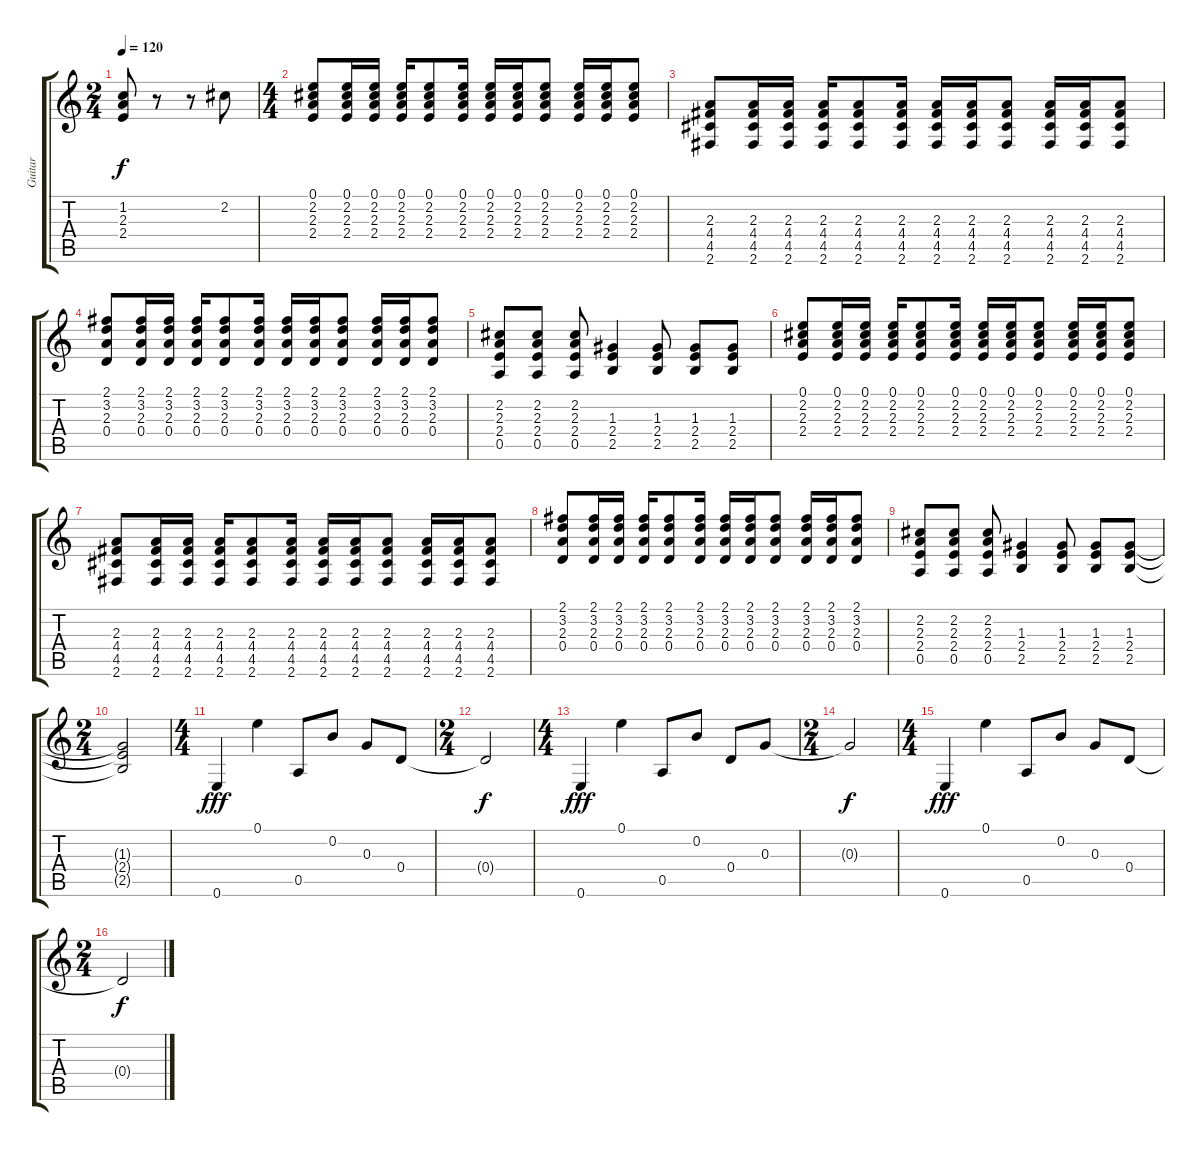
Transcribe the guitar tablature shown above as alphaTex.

\track ("Guitar" "Guitar") {instrument acousticguitarnylon}
\staff {score tabs}
\tuning (E4 B3 G3 D3 A2 E2) {hide}
\ts (2 4)
\tempo 120
\clef g2
\ks c
(1.2{t} 2.3{t} 2.4{t}).8{dy f} r.8 r.8 2.2.8 |
\ts (4 4)
(0.1 2.2 2.3 2.4).8 (0.1 2.2 2.3 2.4).16 (0.1 2.2 2.3 2.4).16 (0.1 2.2 2.3 2.4).16 (0.1 2.2 2.3 2.4).8 (0.1 2.2 2.3 2.4).16 (0.1 2.2 2.3 2.4).16 (0.1 2.2 2.3 2.4).16 (0.1 2.2 2.3 2.4).8 (0.1 2.2 2.3 2.4).16 (0.1 2.2 2.3 2.4).16 (0.1 2.2 2.3 2.4).8 |
(2.3 4.4 4.5 2.6).8 (2.3 4.4 4.5 2.6).16 (2.3 4.4 4.5 2.6).16 (2.3 4.4 4.5 2.6).16 (2.3 4.4 4.5 2.6).8 (2.3 4.4 4.5 2.6).16 (2.3 4.4 4.5 2.6).16 (2.3 4.4 4.5 2.6).16 (2.3 4.4 4.5 2.6).8 (2.3 4.4 4.5 2.6).16 (2.3 4.4 4.5 2.6).16 (2.3 4.4 4.5 2.6).8 |
(2.1 3.2 2.3 0.4).8 (2.1 3.2 2.3 0.4).16 (2.1 3.2 2.3 0.4).16 (2.1 3.2 2.3 0.4).16 (2.1 3.2 2.3 0.4).8 (2.1 3.2 2.3 0.4).16 (2.1 3.2 2.3 0.4).16 (2.1 3.2 2.3 0.4).16 (2.1 3.2 2.3 0.4).8 (2.1 3.2 2.3 0.4).16 (2.1 3.2 2.3 0.4).16 (2.1 3.2 2.3 0.4).8 |
(2.2 2.3 2.4 0.5).8 (2.2 2.3 2.4 0.5).8 (2.2 2.3 2.4 0.5).8 (1.3 2.4 2.5).4 (1.3 2.4 2.5).8 (1.3 2.4 2.5).8 (1.3 2.4 2.5).8 |
(0.1 2.2 2.3 2.4).8 (0.1 2.2 2.3 2.4).16 (0.1 2.2 2.3 2.4).16 (0.1 2.2 2.3 2.4).16 (0.1 2.2 2.3 2.4).8 (0.1 2.2 2.3 2.4).16 (0.1 2.2 2.3 2.4).16 (0.1 2.2 2.3 2.4).16 (0.1 2.2 2.3 2.4).8 (0.1 2.2 2.3 2.4).16 (0.1 2.2 2.3 2.4).16 (0.1 2.2 2.3 2.4).8 |
(2.3 4.4 4.5 2.6).8 (2.3 4.4 4.5 2.6).16 (2.3 4.4 4.5 2.6).16 (2.3 4.4 4.5 2.6).16 (2.3 4.4 4.5 2.6).8 (2.3 4.4 4.5 2.6).16 (2.3 4.4 4.5 2.6).16 (2.3 4.4 4.5 2.6).16 (2.3 4.4 4.5 2.6).8 (2.3 4.4 4.5 2.6).16 (2.3 4.4 4.5 2.6).16 (2.3 4.4 4.5 2.6).8 |
(2.1 3.2 2.3 0.4).8 (2.1 3.2 2.3 0.4).16 (2.1 3.2 2.3 0.4).16 (2.1 3.2 2.3 0.4).16 (2.1 3.2 2.3 0.4).8 (2.1 3.2 2.3 0.4).16 (2.1 3.2 2.3 0.4).16 (2.1 3.2 2.3 0.4).16 (2.1 3.2 2.3 0.4).8 (2.1 3.2 2.3 0.4).16 (2.1 3.2 2.3 0.4).16 (2.1 3.2 2.3 0.4).8 |
(2.2 2.3 2.4 0.5).8 (2.2 2.3 2.4 0.5).8 (2.2 2.3 2.4 0.5).8 (1.3 2.4 2.5).4 (1.3 2.4 2.5).8 (1.3 2.4 2.5).8 (1.3 2.4 2.5).8 |
\ts (2 4)
(1.3{t} 2.4{t} 2.5{t}).2 |
\ts (4 4)
0.6.4{dy fff} 0.1.4 0.5.8 0.2.8 0.3.8 0.4.8 |
\ts (2 4)
0.4{t}.2{dy f} |
\ts (4 4)
0.6.4{dy fff} 0.1.4 0.5.8 0.2.8 0.4.8 0.3.8 |
\ts (2 4)
0.3{t}.2{dy f} |
\ts (4 4)
0.6.4{dy fff} 0.1.4 0.5.8 0.2.8 0.3.8 0.4.8 |
\ts (2 4)
0.4{t}.2{dy f}
